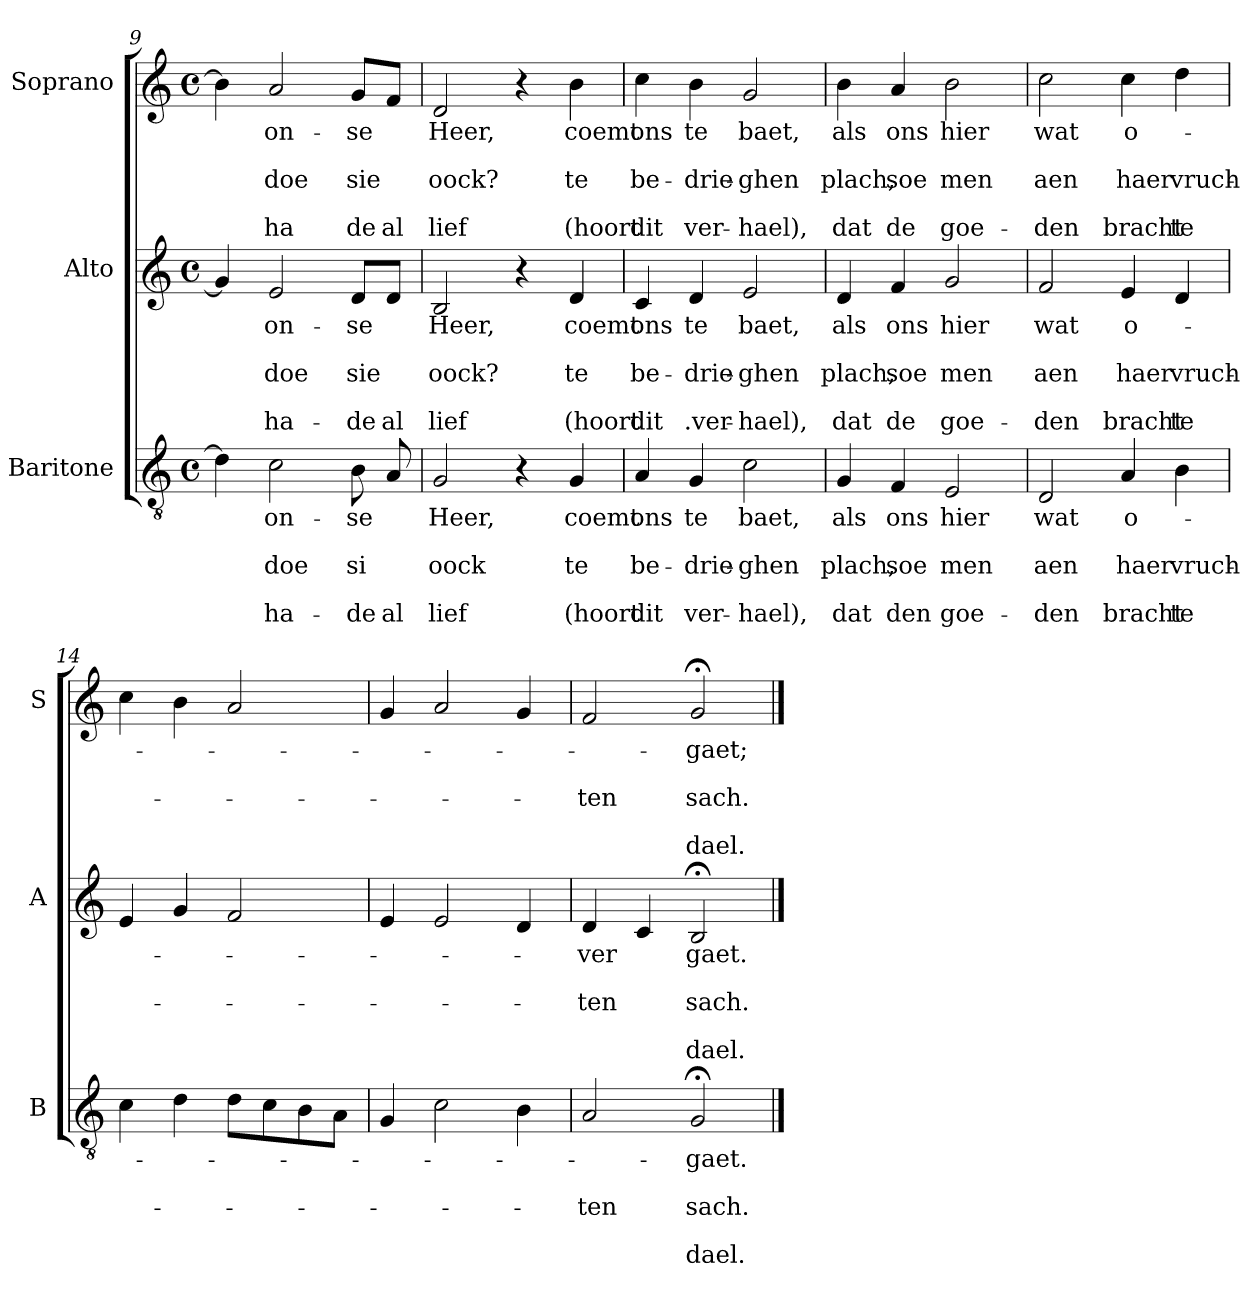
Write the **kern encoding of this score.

**kern	**text	**text	**text	**text	**text	**kern	**text	**text	**text	**text	**text	**kern	**text	**text	**text	**text	**text
*part3	*part3	*part3	*part3	*part3	*part3	*part2	*part2	*part2	*part2	*part2	*part2	*part1	*part1	*part1	*part1	*part1	*part1
*staff3	*staff3	*staff3	*staff3	*staff3	*staff3	*staff2	*staff2	*staff2	*staff2	*staff2	*staff2	*staff1	*staff1	*staff1	*staff1	*staff1	*staff1
*I"Baritone	*	*	*	*	*	*I"Alto	*	*	*	*	*	*I"Soprano	*	*	*	*	*
*I'B	*	*	*	*	*	*I'A	*	*	*	*	*	*I'S	*	*	*	*	*
!!LO:PB:g=z
*clefGv2	*	*	*	*	*	*clefG2	*	*	*	*	*	*clefG2	*	*	*	*	*
*k[]	*	*	*	*	*	*k[]	*	*	*	*	*	*k[]	*	*	*	*	*
*C:	*	*	*	*	*	*C:	*	*	*	*	*	*C:	*	*	*	*	*
*M4/4	*	*	*	*	*	*M4/4	*	*	*	*	*	*M4/4	*	*	*	*	*
*met(c)	*	*	*	*	*	*met(c)	*	*	*	*	*	*met(c)	*	*	*	*	*
=9	=9	=9	=9	=9	=9	=9	=9	=9	=9	=9	=9	=9	=9	=9	=9	=9	=9
4d\]	.	.	.	.	.	4g/]	.	.	.	.	.	4b\]	.	.	.	.	.
!	!LO:LY:b	!	!LO:LY:b	!	!LO:LY:b	!	!LO:LY:b	!	!LO:LY:b	!	!LO:LY:b	!	!LO:LY:b	!	!LO:LY:b	!	!LO:LY:b
2c\	on-	.	-doe	.	ha-	2e/	on-	.	doe	.	ha-	2a/	on-	.	doe	.	ha
!	!LO:LY:b	!	!LO:LY:b	!	!LO:LY:b	!	!LO:LY:b	!	!LO:LY:b	!	!LO:LY:b	!	!LO:LY:b	!	!LO:LY:b	!	!LO:LY:b
8B\	-se	.	si	.	-de	8d/L	-se	.	sie	.	-de	8g/L	-se	.	sie	.	de
!	!	!	!	!	!LO:LY:b	!	!	!	!	!	!LO:LY:b	!	!	!	!	!	!LO:LY:b
8A/	.	.	.	.	al	8d/J	.	.	.	.	al	8f/J	.	.	.	.	al
=10	=10	=10	=10	=10	=10	=10	=10	=10	=10	=10	=10	=10	=10	=10	=10	=10	=10
!	!LO:LY:b	!	!LO:LY:b	!	!LO:LY:b	!	!LO:LY:b	!	!LO:LY:b	!	!LO:LY:b	!	!LO:LY:b	!	!LO:LY:b	!	!LO:LY:b
2G/	Heer,	.	oock	.	lief	2B/	Heer,	.	oock?	.	lief	2d/	Heer,	.	oock?	.	lief
4r	.	.	.	.	.	4r	.	.	.	.	.	4r	.	.	.	.	.
!	!LO:LY:b	!	!LO:LY:b	!	!LO:LY:b	!	!LO:LY:b	!	!LO:LY:b	!	!LO:LY:b	!	!LO:LY:b	!	!LO:LY:b	!	!LO:LY:b
4G/	coemt	.	te	.	(hoort	4d/	coemt	.	te	.	(hoort	4b\	coemt	.	te	.	(hoort
=11	=11	=11	=11	=11	=11	=11	=11	=11	=11	=11	=11	=11	=11	=11	=11	=11	=11
!	!LO:LY:b	!	!LO:LY:b	!	!LO:LY:b	!	!LO:LY:b	!	!LO:LY:b	!	!LO:LY:b	!	!LO:LY:b	!	!LO:LY:b	!	!LO:LY:b
4A/	ons	.	be-	.	dit	4c/	ons	.	be-	.	dit	4cc\	ons	.	be-	.	dit
!	!LO:LY:b	!	!LO:LY:b	!	!LO:LY:b	!	!LO:LY:b	!	!LO:LY:b	!	!LO:LY:b	!	!LO:LY:b	!	!LO:LY:b	!	!LO:LY:b
4G/	te	.	-drie-	.	ver-	4d/	te	.	-drie-	.	.ver-	4b\	te	.	-drie-	.	ver-
!	!LO:LY:b	!	!LO:LY:b	!	!LO:LY:b	!	!LO:LY:b	!	!LO:LY:b	!	!LO:LY:b	!	!LO:LY:b	!	!LO:LY:b	!	!LO:LY:b
2c\	baet,	.	-ghen	.	-hael),	2e/	baet,	.	-ghen	.	-hael),	2g/	baet,	.	-ghen	.	-hael),
=12	=12	=12	=12	=12	=12	=12	=12	=12	=12	=12	=12	=12	=12	=12	=12	=12	=12
!	!LO:LY:b	!	!LO:LY:b	!	!LO:LY:b	!	!LO:LY:b	!	!LO:LY:b	!	!LO:LY:b	!	!LO:LY:b	!	!LO:LY:b	!	!LO:LY:b
4G/	als	.	plach,	.	dat	4d/	als	.	plach,	.	dat	4b\	als	.	plach,	.	dat
!	!LO:LY:b	!	!LO:LY:b	!	!LO:LY:b	!	!LO:LY:b	!	!LO:LY:b	!	!LO:LY:b	!	!LO:LY:b	!	!LO:LY:b	!	!LO:LY:b
4F/	ons	.	soe	.	den	4f/	ons	.	soe	.	de	4a/	ons	.	soe	.	de
!	!LO:LY:b	!	!LO:LY:b	!	!LO:LY:b	!	!LO:LY:b	!	!LO:LY:b	!	!LO:LY:b	!	!LO:LY:b	!	!LO:LY:b	!	!LO:LY:b
2E/	hier	.	men	.	goe-	2g/	hier	.	men	.	goe-	2b\	hier	.	men	.	goe-
!!LO:LB:g=z
=13	=13	=13	=13	=13	=13	=13	=13	=13	=13	=13	=13	=13	=13	=13	=13	=13	=13
!	!LO:LY:b	!	!LO:LY:b	!	!LO:LY:b	!	!LO:LY:b	!	!LO:LY:b	!	!LO:LY:b	!	!LO:LY:b	!	!LO:LY:b	!	!LO:LY:b
2D/	wat	.	aen	.	-den	2f/	wat	.	aen	.	-den	2cc\	wat	.	aen	.	-den
!	!LO:LY:b	!	!LO:LY:b	!	!LO:LY:b	!	!LO:LY:b	!	!LO:LY:b	!	!LO:LY:b	!	!LO:LY:b	!	!LO:LY:b	!	!LO:LY:b
4A/	o-	.	haer	.	bracht	4e/	o-	.	haer	.	bracht	4cc\	o-	.	haer	.	bracht
!	!	!	!LO:LY:b	!	!LO:LY:b	!	!	!	!LO:LY:b	!	!LO:LY:b	!	!	!	!LO:LY:b	!	!LO:LY:b
4B\	.	.	vruch-	.	te	4d/	.	.	vruch-	.	te	4dd\	.	.	vruch-	.	te
=14	=14	=14	=14	=14	=14	=14	=14	=14	=14	=14	=14	=14	=14	=14	=14	=14	=14
4c\	.	.	.	.	.	4e/	.	.	.	.	.	4cc\	.	.	.	.	.
4d\	.	.	.	.	.	4g/	.	.	.	.	.	4b\	.	.	.	.	.
8d\L	.	.	.	.	.	2f/	.	.	.	.	.	2a/	.	.	.	.	.
8c\	.	.	.	.	.	.	.	.	.	.	.	.	.	.	.	.	.
8B\	.	.	.	.	.	.	.	.	.	.	.	.	.	.	.	.	.
8A\J	.	.	.	.	.	.	.	.	.	.	.	.	.	.	.	.	.
=15	=15	=15	=15	=15	=15	=15	=15	=15	=15	=15	=15	=15	=15	=15	=15	=15	=15
4G/	.	.	.	.	.	4e/	.	.	.	.	.	4g/	.	.	.	.	.
2c\	.	.	.	.	.	2e/	.	.	.	.	.	2a/	.	.	.	.	.
4B\	.	.	.	.	.	4d/	.	.	.	.	.	4g/	.	.	.	.	.
=16	=16	=16	=16	=16	=16	=16	=16	=16	=16	=16	=16	=16	=16	=16	=16	=16	=16
!	!	!	!LO:LY:b	!	!	!	!LO:LY:b	!	!LO:LY:b	!	!	!	!	!	!LO:LY:b	!	!
2A/	.	.	-ten	.	.	4d/	-ver	.	-ten	.	.	2f/	.	.	-ten	.	.
.	.	.	.	.	.	4c/	.	.	.	.	.	.	.	.	.	.	.
!	!LO:LY:b	!	!LO:LY:b	!	!LO:LY:b	!	!LO:LY:b	!	!LO:LY:b	!	!LO:LY:b	!	!LO:LY:b	!	!LO:LY:b	!	!LO:LY:b
2G;</	gaet.	.	sach.	.	dael.	2B;</	gaet.	.	sach.	.	dael.	2g;</	gaet;	.	sach.	.	dael.
==	==	==	==	==	==	==	==	==	==	==	==	==	==	==	==	==	==
*-	*-	*-	*-	*-	*-	*-	*-	*-	*-	*-	*-	*-	*-	*-	*-	*-	*-
